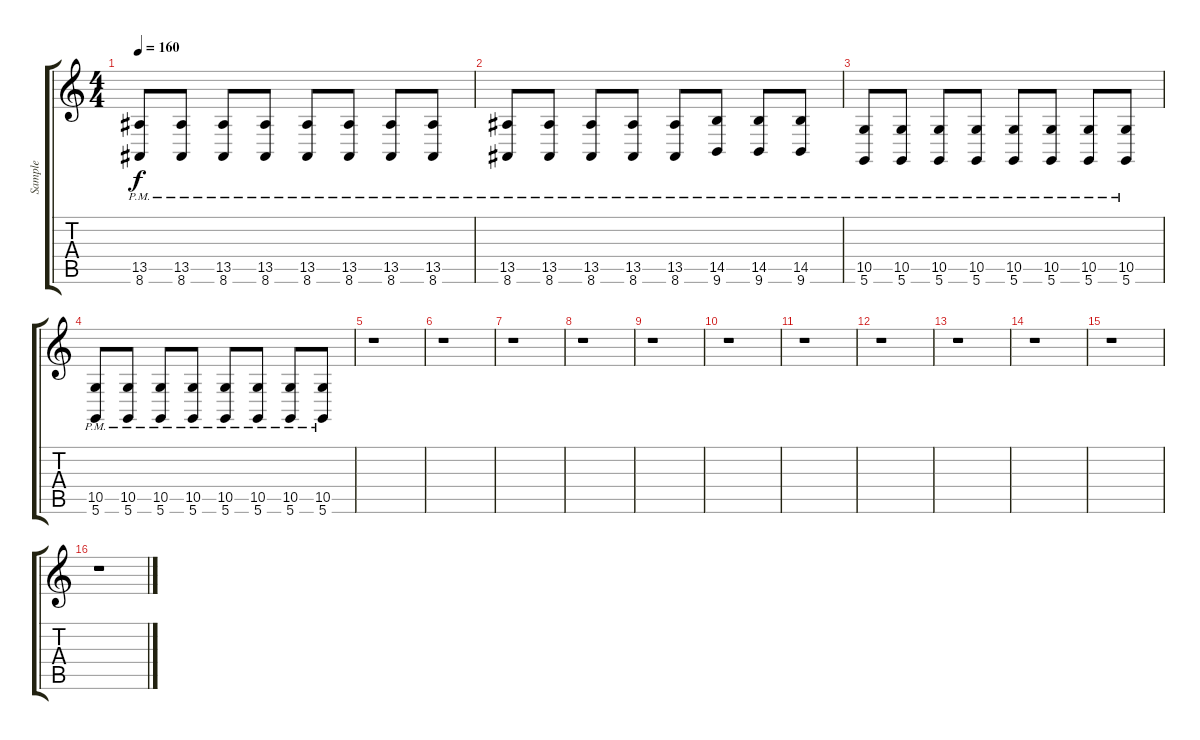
\track ("Sample" "Sample") {instrument pad3polysynth}
\staff {score tabs}
\tuning (E4 B3 G3 D3 A2 D2) {hide}
\ts (4 4)
\tempo 160
\clef g2
\ks c
(13.5{pm} 8.6{pm}).8{dy f volume 16} (13.5{pm} 8.6{pm}).8 (13.5{pm} 8.6{pm}).8 (13.5{pm} 8.6{pm}).8 (13.5{pm} 8.6{pm}).8 (13.5{pm} 8.6{pm}).8 (13.5{pm} 8.6{pm}).8 (13.5{pm} 8.6{pm}).8 |
(13.5{pm} 8.6{pm}).8 (13.5{pm} 8.6{pm}).8 (13.5{pm} 8.6{pm}).8 (13.5{pm} 8.6{pm}).8 (13.5{pm} 8.6{pm}).8 (14.5{pm} 9.6{pm}).8 (14.5{pm} 9.6{pm}).8 (14.5{pm} 9.6{pm}).8 |
(10.5{pm} 5.6{pm}).8 (10.5{pm} 5.6{pm}).8 (10.5{pm} 5.6{pm}).8 (10.5{pm} 5.6{pm}).8 (10.5{pm} 5.6{pm}).8 (10.5{pm} 5.6{pm}).8 (10.5{pm} 5.6{pm}).8 (10.5{pm} 5.6{pm}).8 |
(10.5{pm} 5.6{pm}).8{volume 10} (10.5{pm} 5.6{pm}).8 (10.5{pm} 5.6{pm}).8 (10.5{pm} 5.6{pm}).8 (10.5{pm} 5.6{pm}).8 (10.5{pm} 5.6{pm}).8 (10.5{pm} 5.6{pm}).8 (10.5{pm} 5.6{pm}).8 |
\section ("" "")
r.1 |
r.1 |
r.1 |
r.1 |
r.1 |
r.1 |
r.1 |
r.1 |
r.1 |
r.1 |
r.1 |
r.1
